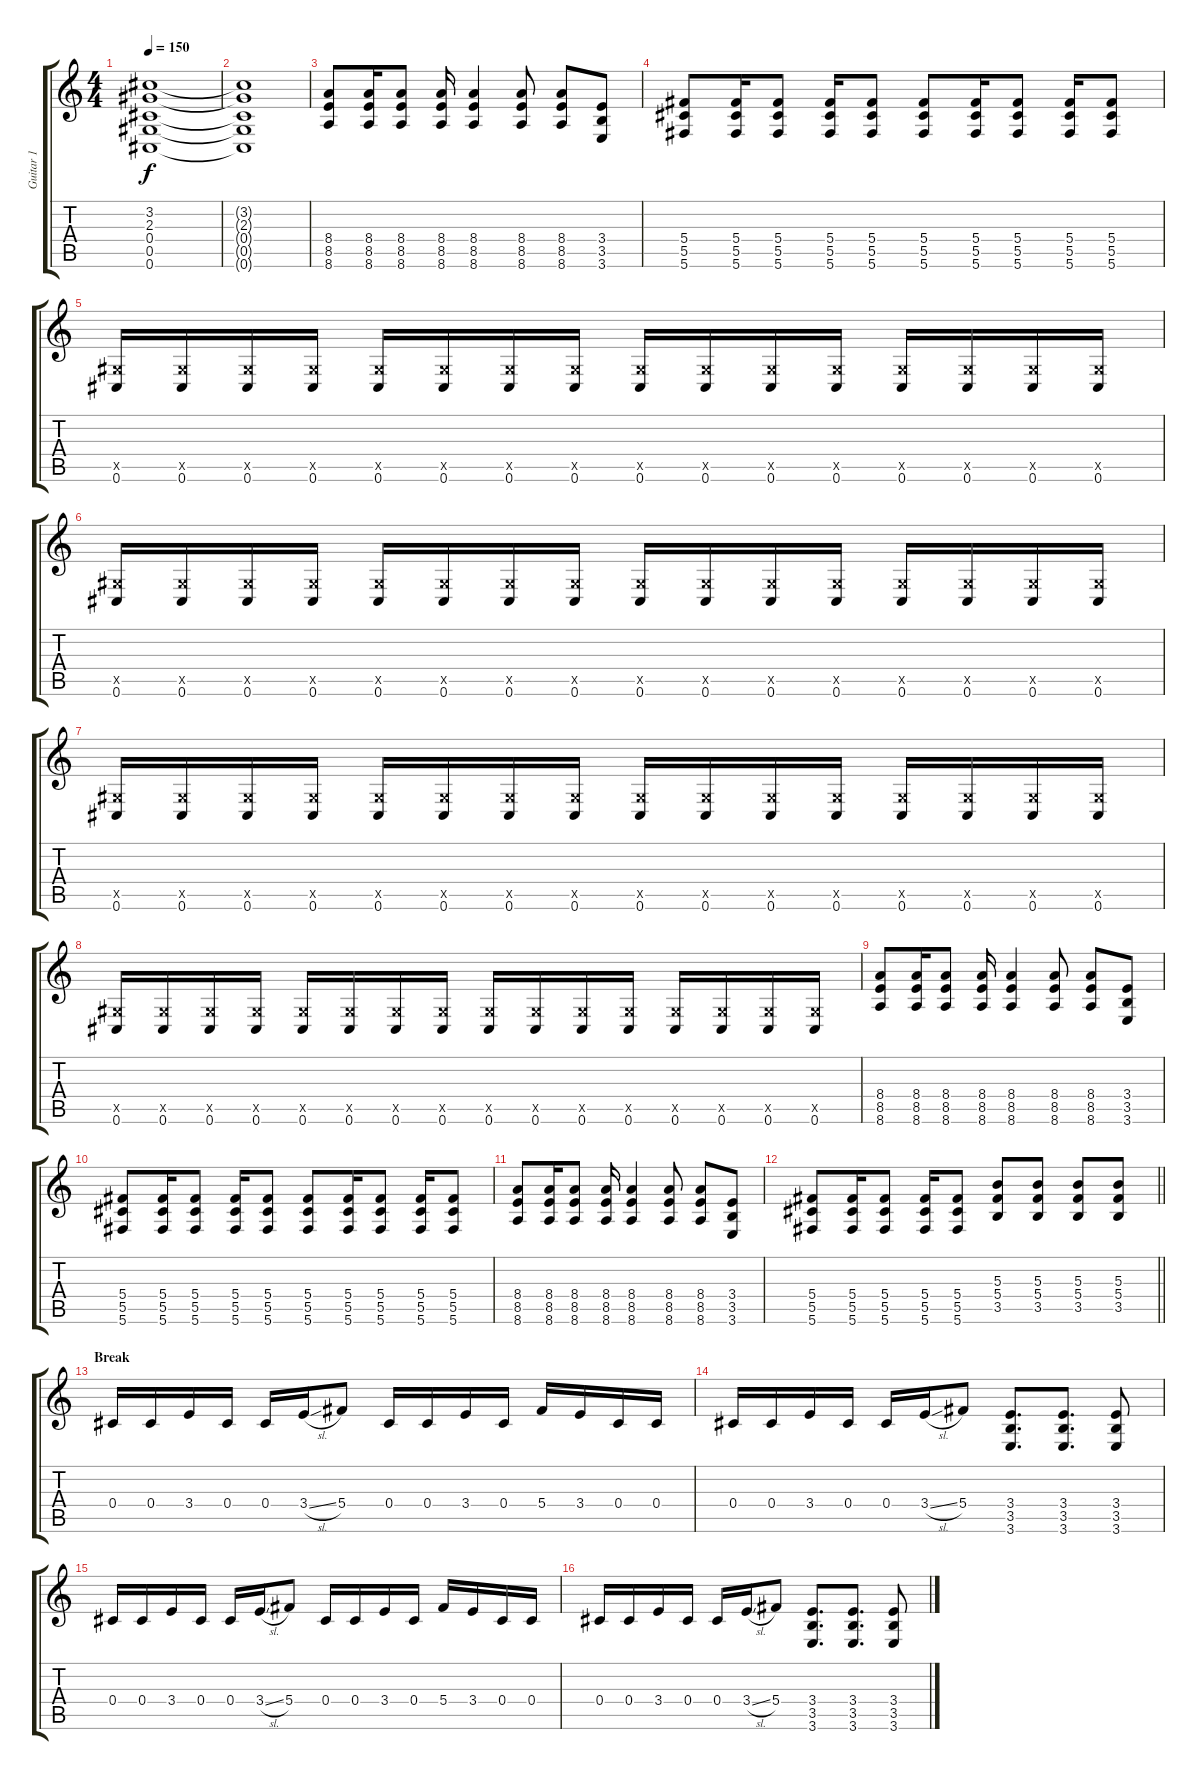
\track ("Guitar 1" "Guitar 1") {instrument distortionguitar}
\staff {score tabs}
\tuning (Eb4 Bb3 Gb3 Db3 Ab2 Db2) {hide}
\ts (4 4)
\tempo 150
\clef g2
\ks c
(3.2{t} 2.3{t} 0.4{t} 0.5{t} 0.6{t}).1{dy f} |
(3.2{t} 2.3{t} 0.4{t} 0.5{t} 0.6{t}).1 |
(8.4 8.5 8.6).8 (8.4 8.5 8.6).16 (8.4 8.5 8.6).8 (8.4 8.5 8.6).16 (8.4 8.5 8.6).4 (8.4 8.5 8.6).8 (8.4 8.5 8.6).8 (3.4 3.5 3.6).8 |
(5.4 5.5 5.6).8 (5.4 5.5 5.6).16 (5.4 5.5 5.6).8 (5.4 5.5 5.6).16 (5.4 5.5 5.6).8 (5.4 5.5 5.6).8 (5.4 5.5 5.6).16 (5.4 5.5 5.6).8 (5.4 5.5 5.6).16 (5.4 5.5 5.6).8 |
(0.5{x} 0.6).16 (0.5{x} 0.6).16 (0.5{x} 0.6).16 (0.5{x} 0.6).16 (0.5{x} 0.6).16 (0.5{x} 0.6).16 (0.5{x} 0.6).16 (0.5{x} 0.6).16 (0.5{x} 0.6).16 (0.5{x} 0.6).16 (0.5{x} 0.6).16 (0.5{x} 0.6).16 (0.5{x} 0.6).16 (0.5{x} 0.6).16 (0.5{x} 0.6).16 (0.5{x} 0.6).16 |
(0.5{x} 0.6).16 (0.5{x} 0.6).16 (0.5{x} 0.6).16 (0.5{x} 0.6).16 (0.5{x} 0.6).16 (0.5{x} 0.6).16 (0.5{x} 0.6).16 (0.5{x} 0.6).16 (0.5{x} 0.6).16 (0.5{x} 0.6).16 (0.5{x} 0.6).16 (0.5{x} 0.6).16 (0.5{x} 0.6).16 (0.5{x} 0.6).16 (0.5{x} 0.6).16 (0.5{x} 0.6).16 |
(0.5{x} 0.6).16 (0.5{x} 0.6).16 (0.5{x} 0.6).16 (0.5{x} 0.6).16 (0.5{x} 0.6).16 (0.5{x} 0.6).16 (0.5{x} 0.6).16 (0.5{x} 0.6).16 (0.5{x} 0.6).16 (0.5{x} 0.6).16 (0.5{x} 0.6).16 (0.5{x} 0.6).16 (0.5{x} 0.6).16 (0.5{x} 0.6).16 (0.5{x} 0.6).16 (0.5{x} 0.6).16 |
(0.5{x} 0.6).16 (0.5{x} 0.6).16 (0.5{x} 0.6).16 (0.5{x} 0.6).16 (0.5{x} 0.6).16 (0.5{x} 0.6).16 (0.5{x} 0.6).16 (0.5{x} 0.6).16 (0.5{x} 0.6).16 (0.5{x} 0.6).16 (0.5{x} 0.6).16 (0.5{x} 0.6).16 (0.5{x} 0.6).16 (0.5{x} 0.6).16 (0.5{x} 0.6).16 (0.5{x} 0.6).16 |
(8.4 8.5 8.6).8 (8.4 8.5 8.6).16 (8.4 8.5 8.6).8 (8.4 8.5 8.6).16 (8.4 8.5 8.6).4 (8.4 8.5 8.6).8 (8.4 8.5 8.6).8 (3.4 3.5 3.6).8 |
(5.4 5.5 5.6).8 (5.4 5.5 5.6).16 (5.4 5.5 5.6).8 (5.4 5.5 5.6).16 (5.4 5.5 5.6).8 (5.4 5.5 5.6).8 (5.4 5.5 5.6).16 (5.4 5.5 5.6).8 (5.4 5.5 5.6).16 (5.4 5.5 5.6).8 |
(8.4 8.5 8.6).8 (8.4 8.5 8.6).16 (8.4 8.5 8.6).8 (8.4 8.5 8.6).16 (8.4 8.5 8.6).4 (8.4 8.5 8.6).8 (8.4 8.5 8.6).8 (3.4 3.5 3.6).8 |
\barLineRight lightlight
(5.4 5.5 5.6).8 (5.4 5.5 5.6).16 (5.4 5.5 5.6).8 (5.4 5.5 5.6).16 (5.4 5.5 5.6).8 (5.3 5.4 3.5).8 (5.3 5.4 3.5).8 (5.3 5.4 3.5).8 (5.3 5.4 3.5).8 |
\section ("" "Break")
0.4.16{volume 11} 0.4.16 3.4.16 0.4.16 0.4.16 3.4{sl}.16 5.4.8 0.4.16 0.4.16 3.4.16 0.4.16 5.4.16 3.4.16 0.4.16 0.4.16 |
0.4.16 0.4.16 3.4.16 0.4.16 0.4.16 3.4{sl}.16 5.4.8 (3.4 3.5 3.6).8{d} (3.4 3.5 3.6).8{d} (3.4 3.5 3.6).8 |
0.4.16 0.4.16 3.4.16 0.4.16 0.4.16 3.4{sl}.16 5.4.8 0.4.16 0.4.16 3.4.16 0.4.16 5.4.16 3.4.16 0.4.16 0.4.16 |
0.4.16 0.4.16 3.4.16 0.4.16 0.4.16 3.4{sl}.16 5.4.8 (3.4 3.5 3.6).8{d} (3.4 3.5 3.6).8{d} (3.4 3.5 3.6).8
